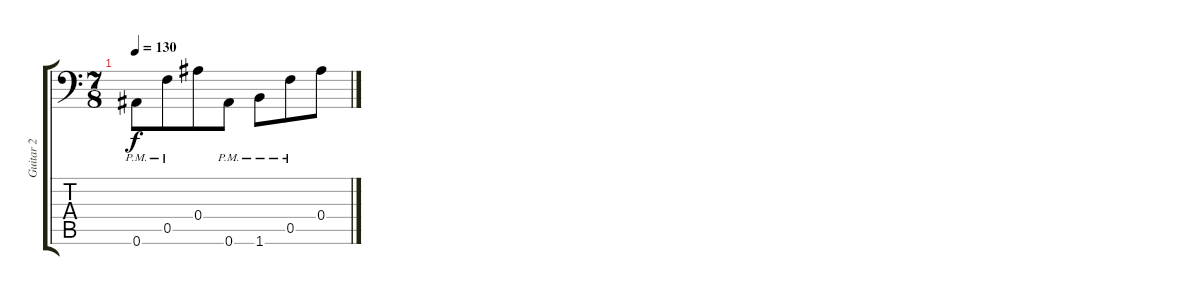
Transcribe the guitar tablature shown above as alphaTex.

\track ("Guitar 2" "Guitar 2") {instrument distortionguitar}
\staff {score tabs}
\tuning (C4 G3 Eb3 Bb2 F2 Bb1) {hide}
\ts (7 8)
\tempo 130
\clef f4
\ks c
0.6{pm}.8{dy f} 0.5{pm}.8 0.4.8 0.6{pm}.8 1.6{pm}.8 0.5{pm}.8 0.4.8
